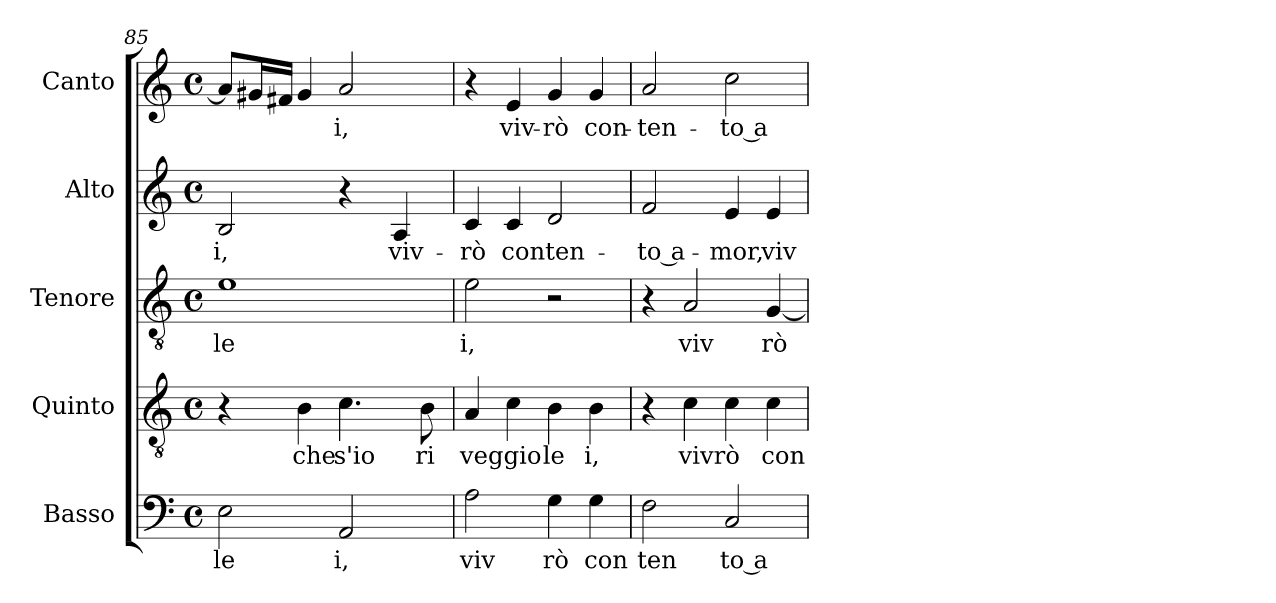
**kern	**text	**kern	**text	**kern	**text	**kern	**text	**kern	**text
*part5	*part5	*part4	*part4	*part3	*part3	*part2	*part2	*part1	*part1
*staff5	*staff5	*staff4	*staff4	*staff3	*staff3	*staff2	*staff2	*staff1	*staff1
*I"Basso	*	*I"Quinto	*	*I"Tenore	*	*I"Alto	*	*I"Canto	*
!!LO:LB:g=z
*clefF4	*	*clefGv2	*	*clefGv2	*	*clefG2	*	*clefG2	*
*M4/4	*	*M4/4	*	*M4/4	*	*M4/4	*	*M4/4	*
*met(c)	*	*met(c)	*	*met(c)	*	*met(c)	*	*met(c)	*
=85	=85	=85	=85	=85	=85	=85	=85	=85	=85
!	!LO:LY:b:cj	!	!	!	!LO:LY:b:cj	!	!LO:LY:b:cj	!	!
*	*	*	*	*	*	*	*	*^	*
2E\	le	4r	.	1e	le	2B/	-i,	8a/L]	8ryy	.
.	.	.	.	.	.	.	.	16g#X/	64ryy	.
.	.	.	.	.	.	.	.	.	2ryy	.
.	.	.	.	.	.	.	.	16f#/J	.	.
!	!	!	!LO:LY:b:cj	!	!	!	!	!	!	!
.	.	4B\	che	.	.	.	.	4g#/	.	.
!	!LO:LY:b:cj	!	!LO:LY:b:cj	!	!	!	!	!	!	!LO:LY:b:cj
2AA/	i,	4.c\	s'io	.	.	4r	.	2a/	.	i,
.	.	.	.	.	.	.	.	.	4ryy	.
!	!	!	!	!	!	!	!LO:LY:b:cj	!	!	!
.	.	.	.	.	.	4A/	viv-	.	.	.
!	!	!	!LO:LY:b:cj	!	!	!	!	!	!	!
.	.	8B\	ri	.	.	.	.	.	.	.
.	.	.	.	.	.	.	.	.	16..ryy	.
=86	=86	=86	=86	=86	=86	=86	=86	=86	=86	=86
!	!LO:LY:b:cj	!	!LO:LY:b:cj	!	!LO:LY:b:cj	!	!LO:LY:b:cj	!	!	!
*	*	*	*	*	*	*	*	*v	*v	*
2A\	viv	4A/	veggio	2e\	i,	4c/	-rò	4r	.
!	!	!	!	!	!	!	!LO:LY:b:cj	!	!LO:LY:b:cj
.	.	4c\	.	.	.	4c/	conten-	4e/	viv-
!	!LO:LY:b:cj	!	!LO:LY:b:cj	!	!	!	!	!	!LO:LY:b:cj
4G\	rò	4B\	le	2r	.	2d/	.	4g/	-rò
!	!LO:LY:b:cj	!	!LO:LY:b:cj	!	!	!	!	!	!LO:LY:b:cj
4G\	con	4B\	i,	.	.	.	.	4g/	con-
=87	=87	=87	=87	=87	=87	=87	=87	=87	=87
!	!LO:LY:b:cj	!	!	!	!	!	!LO:LY:b:rj	!	!LO:LY:b:cj
2F\	ten	4r	.	4r	.	2f/	-to a-	2a/	-ten-
!	!	!	!LO:LY:b:cj	!	!LO:LY:b:cj	!	!	!	!
.	.	4c\	vivrò	2A/	viv	.	.	.	.
!	!LO:LY:b:rj	!	!	!	!	!	!LO:LY:b:cj	!	!LO:LY:b:rj
2C/	to a	4c\	.	.	.	4e/	-mor,	2cc\	-to a-
!	!	!	!LO:LY:b:cj	!	!LO:LY:b:cj	!	!LO:LY:b:cj	!	!
.	.	4c\	con	[<4G/	rò	4e/	viv-	.	.
=	=	=	=	=	=	=	=	=	=
*-	*-	*-	*-	*-	*-	*-	*-	*-	*-
